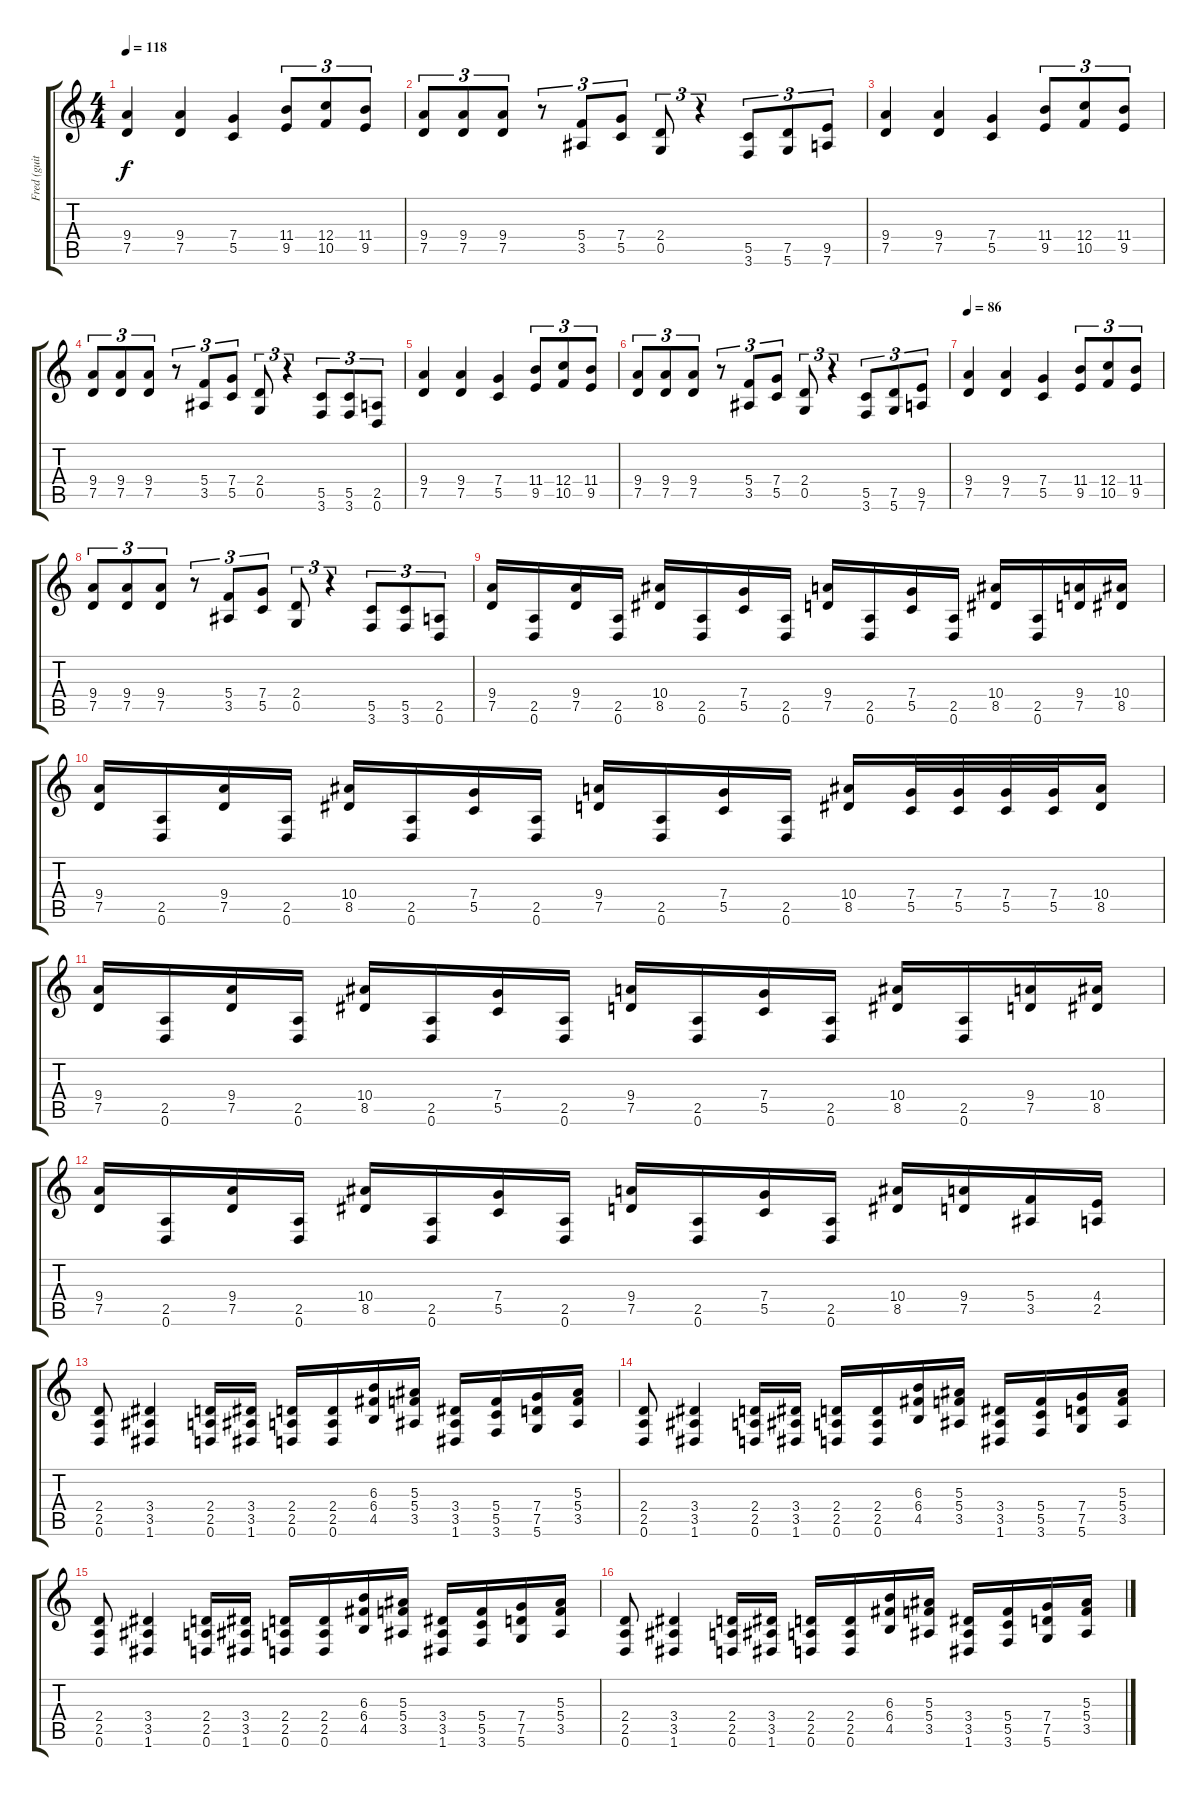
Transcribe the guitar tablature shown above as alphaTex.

\track ("Fred (guitar I)" "Fred (guit") {instrument distortionguitar}
\staff {score tabs}
\tuning (D4 A3 F3 C3 G2 D2) {hide}
\ts (4 4)
\tempo 118
\clef g2
\ks c
(9.4 7.5).4{dy f} (9.4 7.5).4 (7.4 5.5).4 (11.4 9.5).8{tu (3 2)} (12.4 10.5).8{tu (3 2)} (11.4 9.5).8{tu (3 2)} |
(9.4 7.5).8{tu (3 2)} (9.4 7.5).8{tu (3 2)} (9.4 7.5).8{tu (3 2)} r.8{tu (3 2)} (5.4 3.5).8{tu (3 2)} (7.4 5.5).8{tu (3 2)} (2.4 0.5).8{tu (3 2)} r.4{tu (3 2)} (5.5 3.6).8{tu (3 2)} (7.5 5.6).8{tu (3 2)} (9.5 7.6).8{tu (3 2)} |
(9.4 7.5).4 (9.4 7.5).4 (7.4 5.5).4 (11.4 9.5).8{tu (3 2)} (12.4 10.5).8{tu (3 2)} (11.4 9.5).8{tu (3 2)} |
(9.4 7.5).8{tu (3 2)} (9.4 7.5).8{tu (3 2)} (9.4 7.5).8{tu (3 2)} r.8{tu (3 2)} (5.4 3.5).8{tu (3 2)} (7.4 5.5).8{tu (3 2)} (2.4 0.5).8{tu (3 2)} r.4{tu (3 2)} (5.5 3.6).8{tu (3 2)} (5.5 3.6).8{tu (3 2)} (2.5 0.6).8{tu (3 2)} |
(9.4 7.5).4 (9.4 7.5).4 (7.4 5.5).4 (11.4 9.5).8{tu (3 2)} (12.4 10.5).8{tu (3 2)} (11.4 9.5).8{tu (3 2)} |
(9.4 7.5).8{tu (3 2)} (9.4 7.5).8{tu (3 2)} (9.4 7.5).8{tu (3 2)} r.8{tu (3 2)} (5.4 3.5).8{tu (3 2)} (7.4 5.5).8{tu (3 2)} (2.4 0.5).8{tu (3 2)} r.4{tu (3 2)} (5.5 3.6).8{tu (3 2)} (7.5 5.6).8{tu (3 2)} (9.5 7.6).8{tu (3 2)} |
\tempo 86
(9.4 7.5).4 (9.4 7.5).4 (7.4 5.5).4 (11.4 9.5).8{tu (3 2)} (12.4 10.5).8{tu (3 2)} (11.4 9.5).8{tu (3 2)} |
(9.4 7.5).8{tu (3 2)} (9.4 7.5).8{tu (3 2)} (9.4 7.5).8{tu (3 2)} r.8{tu (3 2)} (5.4 3.5).8{tu (3 2)} (7.4 5.5).8{tu (3 2)} (2.4 0.5).8{tu (3 2)} r.4{tu (3 2)} (5.5 3.6).8{tu (3 2)} (5.5 3.6).8{tu (3 2)} (2.5 0.6).8{tu (3 2)} |
(9.4 7.5).16 (2.5 0.6).16 (9.4 7.5).16 (2.5 0.6).16 (10.4 8.5).16 (2.5 0.6).16 (7.4 5.5).16 (2.5 0.6).16 (9.4 7.5).16 (2.5 0.6).16 (7.4 5.5).16 (2.5 0.6).16 (10.4 8.5).16 (2.5 0.6).16 (9.4 7.5).16 (10.4 8.5).16 |
(9.4 7.5).16 (2.5 0.6).16 (9.4 7.5).16 (2.5 0.6).16 (10.4 8.5).16 (2.5 0.6).16 (7.4 5.5).16 (2.5 0.6).16 (9.4 7.5).16 (2.5 0.6).16 (7.4 5.5).16 (2.5 0.6).16 (10.4 8.5).16 (7.4 5.5).32 (7.4 5.5).32 (7.4 5.5).32 (7.4 5.5).32 (10.4 8.5).16 |
(9.4 7.5).16 (2.5 0.6).16 (9.4 7.5).16 (2.5 0.6).16 (10.4 8.5).16 (2.5 0.6).16 (7.4 5.5).16 (2.5 0.6).16 (9.4 7.5).16 (2.5 0.6).16 (7.4 5.5).16 (2.5 0.6).16 (10.4 8.5).16 (2.5 0.6).16 (9.4 7.5).16 (10.4 8.5).16 |
(9.4 7.5).16 (2.5 0.6).16 (9.4 7.5).16 (2.5 0.6).16 (10.4 8.5).16 (2.5 0.6).16 (7.4 5.5).16 (2.5 0.6).16 (9.4 7.5).16 (2.5 0.6).16 (7.4 5.5).16 (2.5 0.6).16 (10.4 8.5).16 (9.4 7.5).16 (5.4 3.5).16 (4.4 2.5).16 |
(2.4 2.5 0.6).8 (3.4 3.5 1.6).4 (2.4 2.5 0.6).16 (3.4 3.5 1.6).16 (2.4 2.5 0.6).16 (2.4 2.5 0.6).16 (6.3 6.4 4.5).16 (5.3 5.4 3.5).16 (3.4 3.5 1.6).16 (5.4 5.5 3.6).16 (7.4 7.5 5.6).16 (5.3 5.4 3.5).16 |
(2.4 2.5 0.6).8 (3.4 3.5 1.6).4 (2.4 2.5 0.6).16 (3.4 3.5 1.6).16 (2.4 2.5 0.6).16 (2.4 2.5 0.6).16 (6.3 6.4 4.5).16 (5.3 5.4 3.5).16 (3.4 3.5 1.6).16 (5.4 5.5 3.6).16 (7.4 7.5 5.6).16 (5.3 5.4 3.5).16 |
(2.4 2.5 0.6).8 (3.4 3.5 1.6).4 (2.4 2.5 0.6).16 (3.4 3.5 1.6).16 (2.4 2.5 0.6).16 (2.4 2.5 0.6).16 (6.3 6.4 4.5).16 (5.3 5.4 3.5).16 (3.4 3.5 1.6).16 (5.4 5.5 3.6).16 (7.4 7.5 5.6).16 (5.3 5.4 3.5).16 |
(2.4 2.5 0.6).8 (3.4 3.5 1.6).4 (2.4 2.5 0.6).16 (3.4 3.5 1.6).16 (2.4 2.5 0.6).16 (2.4 2.5 0.6).16 (6.3 6.4 4.5).16 (5.3 5.4 3.5).16 (3.4 3.5 1.6).16 (5.4 5.5 3.6).16 (7.4 7.5 5.6).16 (5.3 5.4 3.5).16
